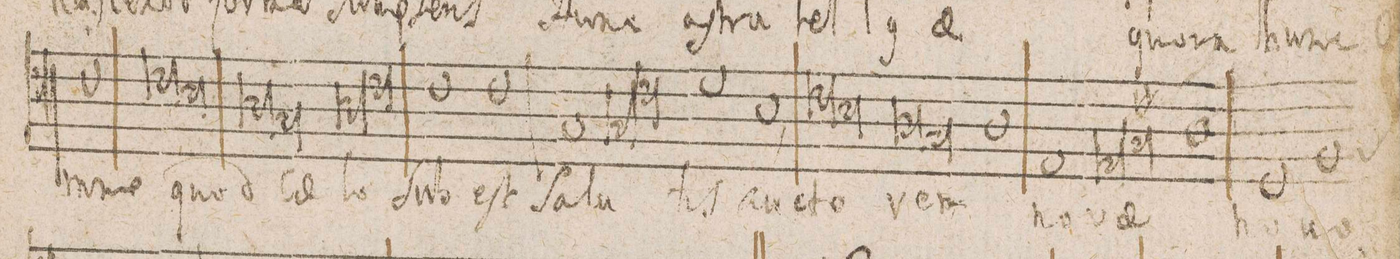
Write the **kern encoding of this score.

**kern	**text
*I"Tenore	*
*clefC4	*
*k[]	*
*met(C|)	*
*M2/1	*
1c	-mne
=49-	=49-
*lig	*
1c	quod
1B	.
*Xlig	*
=50-	=50-
*lig	*
1A	Cae-
1G	.
*Xlig	*
=51-	=51-
*lig	*
1A	-lo
1c	.
*Xlig	*
=52-	=52-
1c	Sub-
1c	-eſt
=53-	=53-
1G	Sa-
*lig	*
1G	-lu-
=54-	=54-
1c	.
*Xlig	*
1d	-tis
=55-	=55-
1B,<	auc-
*lig	*
1c	-to-
=56-	=56-
1B	.
*Xlig	*
*lig	*
1A	-rem
=57-	=57-
1G	.
*Xlig	*
1A	.
=58-	=58-
1E	no-
*lig	*
1E	-vae
=59-	=59-
1G#X	.
*Xlig	*
1A	.
=60-	=60-
1D	no-
*custos:F	*
1F	-vo
=61-	=61-
*-	*-
